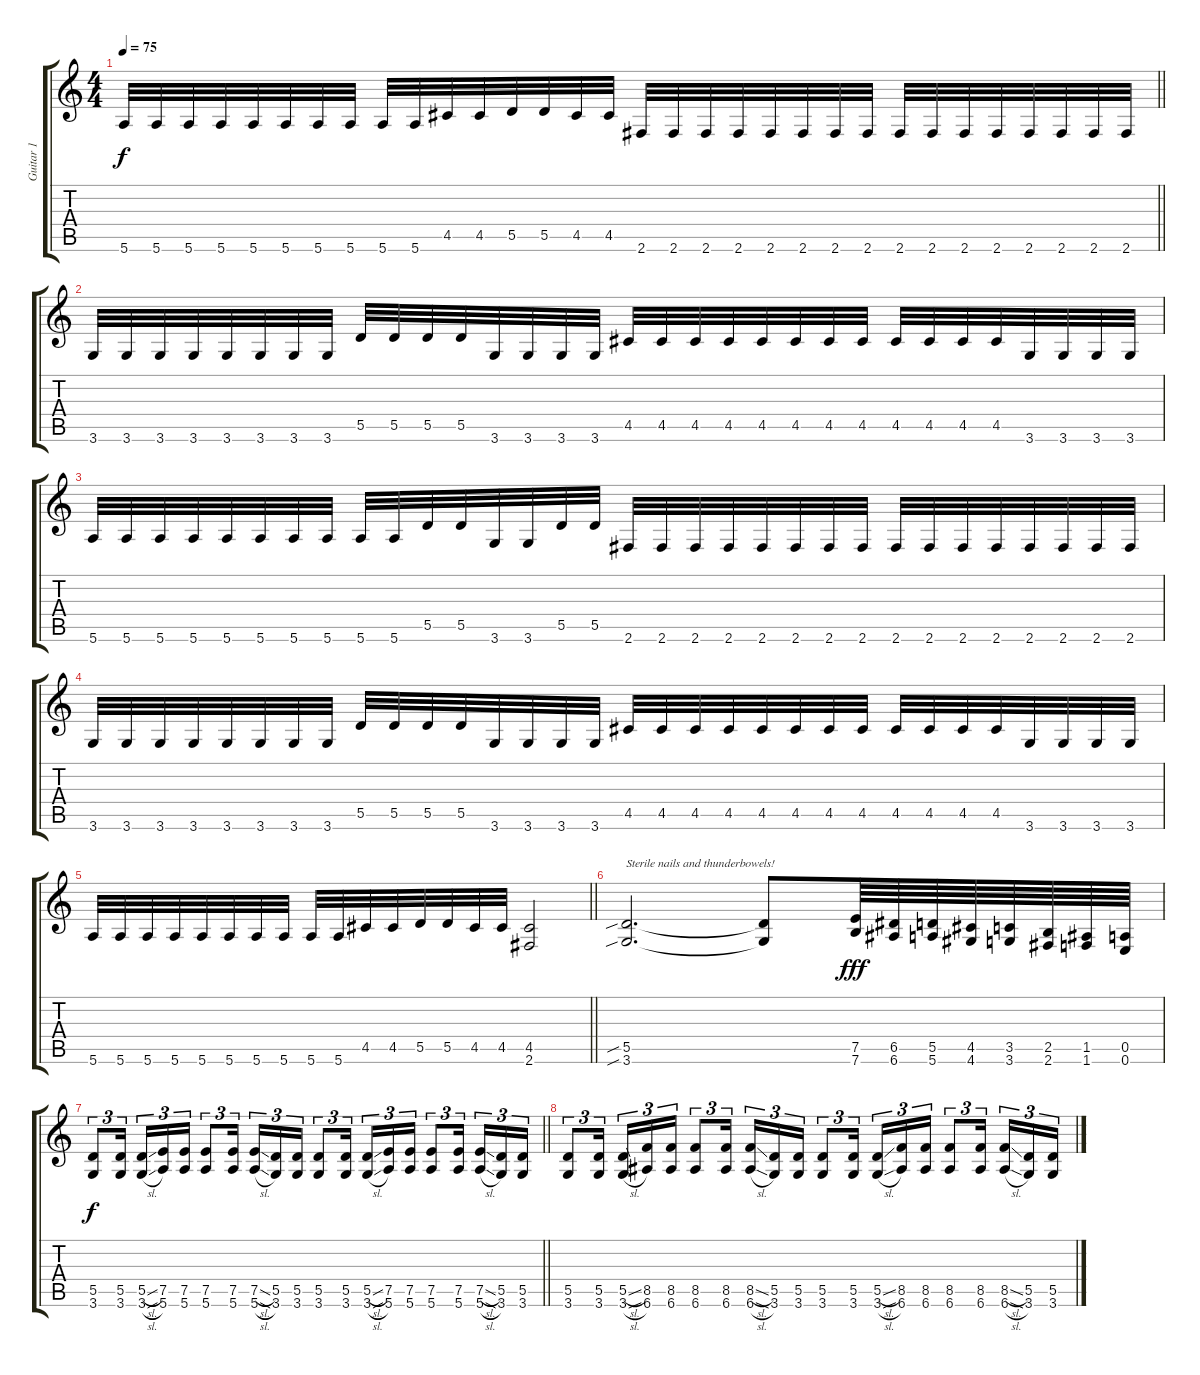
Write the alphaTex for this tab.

\track ("Guitar 1" "Guitar 1") {instrument electricguitarjazz}
\staff {score tabs}
\tuning (E4 B3 G3 D3 A2 E2) {hide}
\ts (4 4)
\tempo 75
\clef g2
\barLineRight lightlight
\ks c
5.6.32{dy f} 5.6.32 5.6.32 5.6.32 5.6.32 5.6.32 5.6.32 5.6.32 5.6.32 5.6.32 4.5.32 4.5.32 5.5.32 5.5.32 4.5.32 4.5.32 2.6.32 2.6.32 2.6.32 2.6.32 2.6.32 2.6.32 2.6.32 2.6.32 2.6.32 2.6.32 2.6.32 2.6.32 2.6.32 2.6.32 2.6.32 2.6.32 |
\section ("" "")
3.6.32{instrument distortionguitar} 3.6.32 3.6.32 3.6.32 3.6.32 3.6.32 3.6.32 3.6.32 5.5.32 5.5.32 5.5.32 5.5.32 3.6.32 3.6.32 3.6.32 3.6.32 4.5.32 4.5.32 4.5.32 4.5.32 4.5.32 4.5.32 4.5.32 4.5.32 4.5.32 4.5.32 4.5.32 4.5.32 3.6.32 3.6.32 3.6.32 3.6.32 |
5.6.32 5.6.32 5.6.32 5.6.32 5.6.32 5.6.32 5.6.32 5.6.32 5.6.32 5.6.32 5.5.32 5.5.32 3.6.32 3.6.32 5.5.32 5.5.32 2.6.32 2.6.32 2.6.32 2.6.32 2.6.32 2.6.32 2.6.32 2.6.32 2.6.32 2.6.32 2.6.32 2.6.32 2.6.32 2.6.32 2.6.32 2.6.32 |
3.6.32 3.6.32 3.6.32 3.6.32 3.6.32 3.6.32 3.6.32 3.6.32 5.5.32 5.5.32 5.5.32 5.5.32 3.6.32 3.6.32 3.6.32 3.6.32 4.5.32 4.5.32 4.5.32 4.5.32 4.5.32 4.5.32 4.5.32 4.5.32 4.5.32 4.5.32 4.5.32 4.5.32 3.6.32 3.6.32 3.6.32 3.6.32 |
\barLineRight lightlight
5.6.32 5.6.32 5.6.32 5.6.32 5.6.32 5.6.32 5.6.32 5.6.32 5.6.32 5.6.32 4.5.32 4.5.32 5.5.32 5.5.32 4.5.32 4.5.32 (4.5 2.6).2 |
(5.5{sib} 3.6{sib}).2{d txt "Sterile nails and thunderbowels!"} (5.5{t} 3.6{t}).8 (7.5 7.6).64{dy fff instrument guitarfretnoise} (6.5 6.6).64 (5.5 5.6).64 (4.5 4.6).64 (3.5 3.6).64 (2.5 2.6).64 (1.5 1.6).64 (0.5 0.6).64 |
\barLineRight lightlight
(5.5 3.6).8{tu (3 2) dy f instrument distortionguitar} (5.5 3.6).16{tu (3 2) beam splitsecondary} (5.5{sl} 3.6{sl}).16{tu (3 2)} (7.5 5.6).16{tu (3 2)} (7.5 5.6).16{tu (3 2)} (7.5 5.6).8{tu (3 2)} (7.5 5.6).16{tu (3 2) beam splitsecondary} (7.5{sl} 5.6{sl}).16{tu (3 2)} (5.5 3.6).16{tu (3 2)} (5.5 3.6).16{tu (3 2)} (5.5 3.6).8{tu (3 2)} (5.5 3.6).16{tu (3 2) beam splitsecondary} (5.5{sl} 3.6{sl}).16{tu (3 2)} (7.5 5.6).16{tu (3 2)} (7.5 5.6).16{tu (3 2)} (7.5 5.6).8{tu (3 2)} (7.5 5.6).16{tu (3 2) beam splitsecondary} (7.5{sl} 5.6{sl}).16{tu (3 2)} (5.5 3.6).16{tu (3 2)} (5.5 3.6).16{tu (3 2)} |
\section ("" "")
(5.5 3.6).8{tu (3 2) instrument distortionguitar} (5.5 3.6).16{tu (3 2) beam splitsecondary} (5.5{sl} 3.6{sl}).16{tu (3 2)} (8.5 6.6).16{tu (3 2)} (8.5 6.6).16{tu (3 2)} (8.5 6.6).8{tu (3 2)} (8.5 6.6).16{tu (3 2) beam splitsecondary} (8.5{sl} 6.6{sl}).16{tu (3 2)} (5.5 3.6).16{tu (3 2)} (5.5 3.6).16{tu (3 2)} (5.5 3.6).8{tu (3 2)} (5.5 3.6).16{tu (3 2) beam splitsecondary} (5.5{sl} 3.6{sl}).16{tu (3 2)} (8.5 6.6).16{tu (3 2)} (8.5 6.6).16{tu (3 2)} (8.5 6.6).8{tu (3 2)} (8.5 6.6).16{tu (3 2) beam splitsecondary} (8.5{sl} 6.6{sl}).16{tu (3 2)} (5.5 3.6).16{tu (3 2)} (5.5 3.6).16{tu (3 2)}
